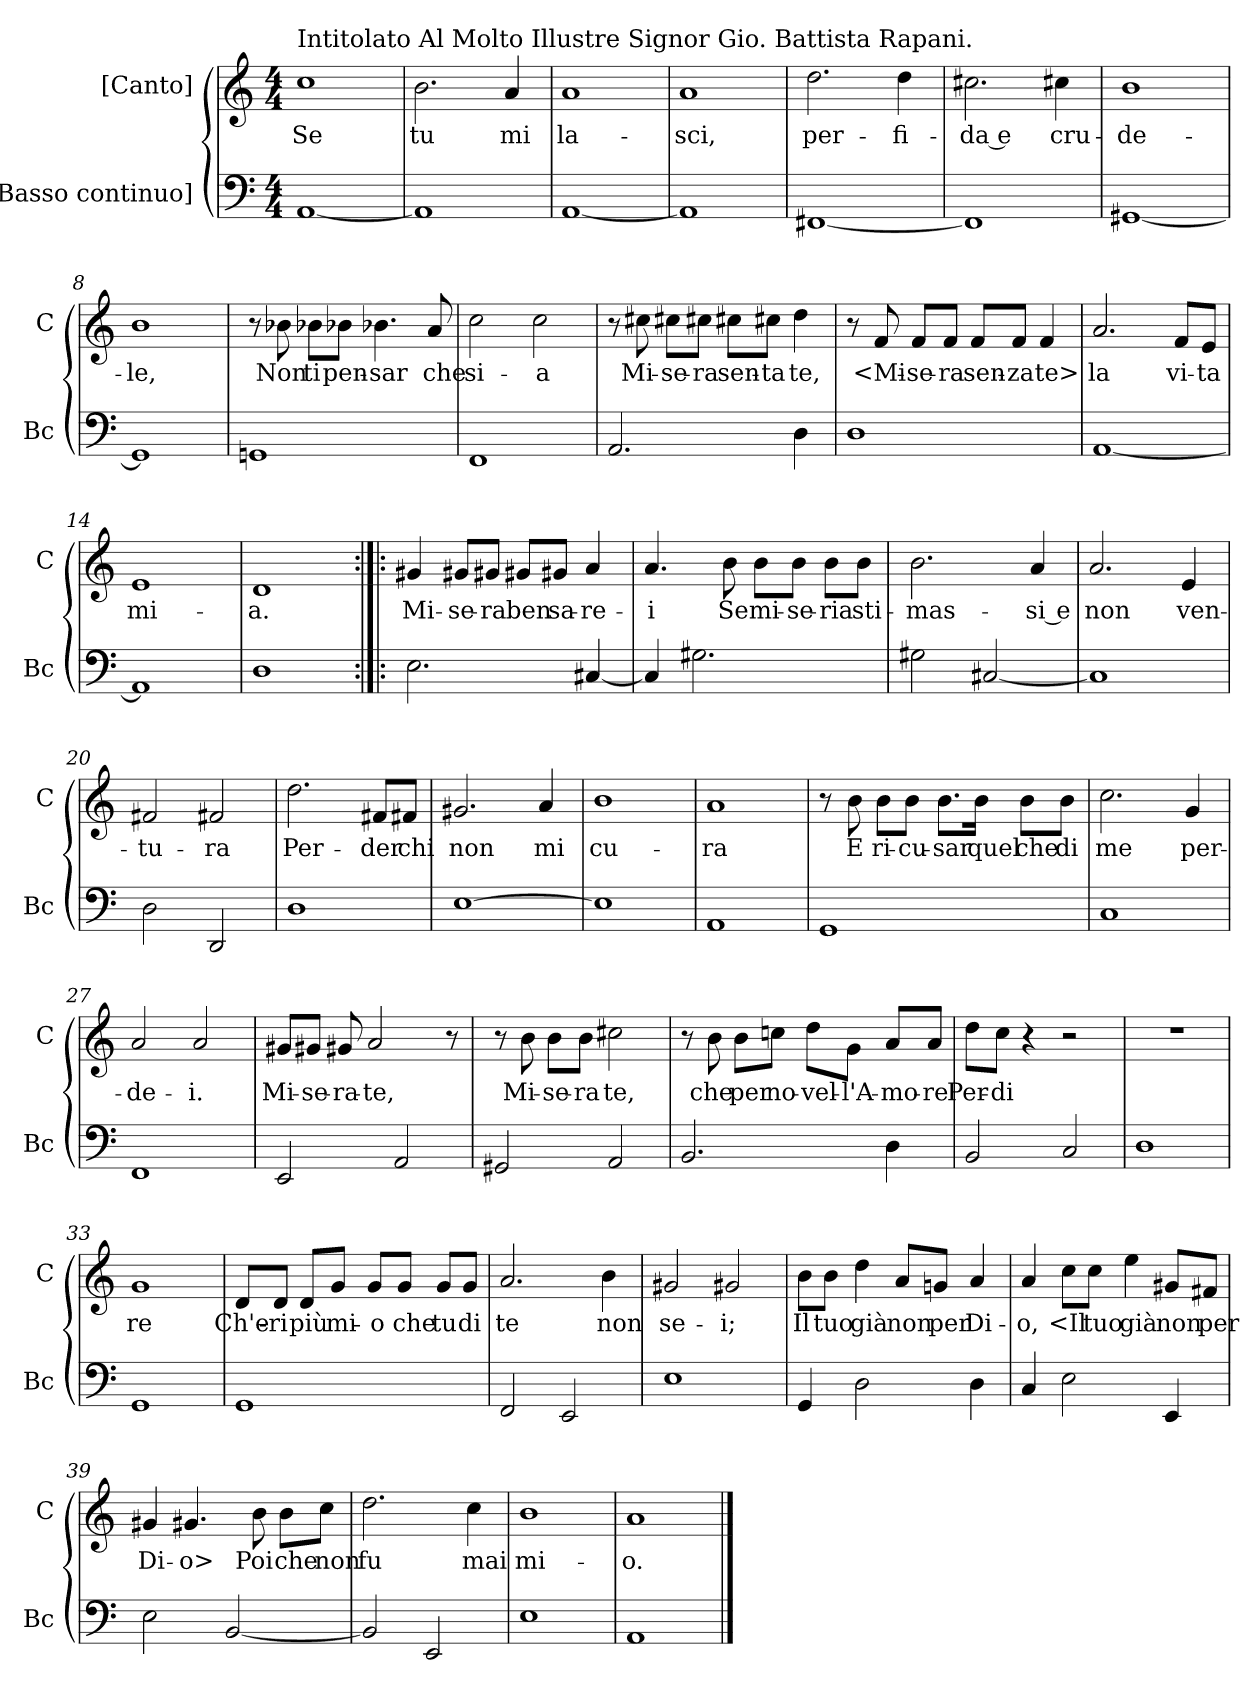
**kern	**kern	**text
*part2	*part1	*part1
*staff2	*staff1	*staff1
*I"[Basso continuo]	*I"[Canto]	*
*I'Bc	*I'C	*
*clefF4	*clefG2	*
*k[]	*k[]	*
*C:	*C:	*
*M4/4	*M4/4	*
=1	=1	=1
!	!LO:TX:a:t=Intitolato Al Molto Illustre Signor Gio. Battista Rapani.	!
[1AA	1cc	Se
=2	=2	=2
1AA]	2.b	tu
.	4a	mi
=3	=3	=3
[1AA	1a	la-
=4	=4	=4
1AA]	1a	-sci,
=5	=5	=5
[1FF#X	2.dd	per-
.	4dd	-fi-
=6	=6	=6
1FF#]	2.cc#X	-da e
.	4cc#X	cru-
=7	=7	=7
[1GG#X	1b	-de-
=8	=8	=8
1GG#]	1b	-le,
=9	=9	=9
1GGn	8r	.
.	8b-X	Non
.	8b-X\L	ti
.	8b-X\J	pen-
.	4.b-X	-sar
.	8a	che
=10	=10	=10
1FF	2cc	si-
.	2cc	-a
=11	=11	=11
2.AA	8r	.
.	8cc#X	Mi-
.	8cc#X\L	-se-
.	8cc#X\J	-ra
.	8cc#X\L	sen-
.	8cc#X\J	-ta
4D	4dd	te,
=12	=12	=12
1D	8r	.
.	8f	<Mi-
.	8f/L	-se-
.	8f/J	-ra
.	8f/L	sen-
.	8f/J	-za
.	4f	te>
=13	=13	=13
[1AA	2.a	la
.	8f/L	vi-
.	8e/J	-ta
=14	=14	=14
1AA]	1e	mi-
=15	=15	=15
1D	1d	-a.
=16:|!|:	=16:|!|:	=16:|!|:
2.E	4g#X	Mi-
.	8g#X/L	-se-
.	8g#X/J	-ra
.	8g#X/L	ben
.	8g#X/J	sa-
[4C#X	4a	-re-
=17	=17	=17
4C#]	4.a	-i
2.G#X	.	.
.	8b	Se
.	8b\L	mi-
.	8b\J	-se-
.	8b\L	-ria
.	8b\J	sti-
=18	=18	=18
2G#X	2.b	-mas-
[2C#X	.	.
.	4a	-si e
=19	=19	=19
1C#]	2.a	non
.	4e	ven-
=20	=20	=20
2D	2f#X	-tu-
2DD	2f#X	-ra
=21	=21	=21
1D	2.dd	Per-
.	8f#X/L	-der
.	8f#X/J	chi
=22	=22	=22
[1E	2.g#X	non
.	4a	mi
=23	=23	=23
1E]	1b	cu-
=24	=24	=24
1AA	1a	-ra
=25	=25	=25
1GG	8r	.
.	8b	E
.	8b\L	ri-
.	8b\J	-cu-
.	8.b\L	-sar
.	16b\Jk	quel
.	8b\L	che
.	8b\J	di
=26	=26	=26
1C	2.cc	me
.	4g	per-
=27	=27	=27
1FF	2a	-de-
.	2a	-i.
=28	=28	=28
2EE	8g#X/L	Mi-
.	8g#X/J	-se-
.	8g#X	-ra-
.	2a	-te,
2AA	.	.
.	8r	.
=29	=29	=29
2GG#X	8r	.
.	8b	Mi-
.	8b\L	-se-
.	8b\J	-ra
2AA	2cc#X	te,
=30	=30	=30
2.BB	8r	.
.	8b	che
.	8b\L	per
.	8ccn\J	no-
.	8dd\L	-vel-
.	8g\J	-l'A-
4D	8a/L	-mo-
.	8a/J	-re
=31	=31	=31
2BB	8dd\L	Per-
.	8cc\J	-di
.	4r	.
2C	2r	.
=32	=32	=32
1D	1r	.
=33	=33	=33
1GG	1g	re
=34	=34	=34
1GG	8d/L	Ch'e-
.	8d/J	-ri
.	8d/L	più
.	8g/J	mi-
.	8g/L	-o
.	8g/J	che
.	8g/L	tu
.	8g/J	di
=35	=35	=35
2FF	2.a	te
2EE	.	.
.	4b	non
=36	=36	=36
1E	2g#X	se-
.	2g#X	-i;
=37	=37	=37
4GG	8b\L	Il
.	8b\J	tuo
2D	4dd	già
.	8a/L	non
.	8gn/J	per
4D	4a	Di-
=38	=38	=38
4C	4a	-o,
2E	8cc\L	<Il
.	8cc\J	tuo
.	4ee	già
4EE	8g#X/L	non
.	8f#X/J	per
=39	=39	=39
2E	4g#X	Di-
.	4.g#X	-o>
[2BB	.	.
.	8b	Poi
.	8b\L	che
.	8cc\J	non
=40	=40	=40
2BB]	2.dd	fu
2EE	.	.
.	4cc	mai
=41	=41	=41
1E	1b	mi-
=42	=42	=42
1AA	1a	-o.
==	==	==
*-	*-	*-
